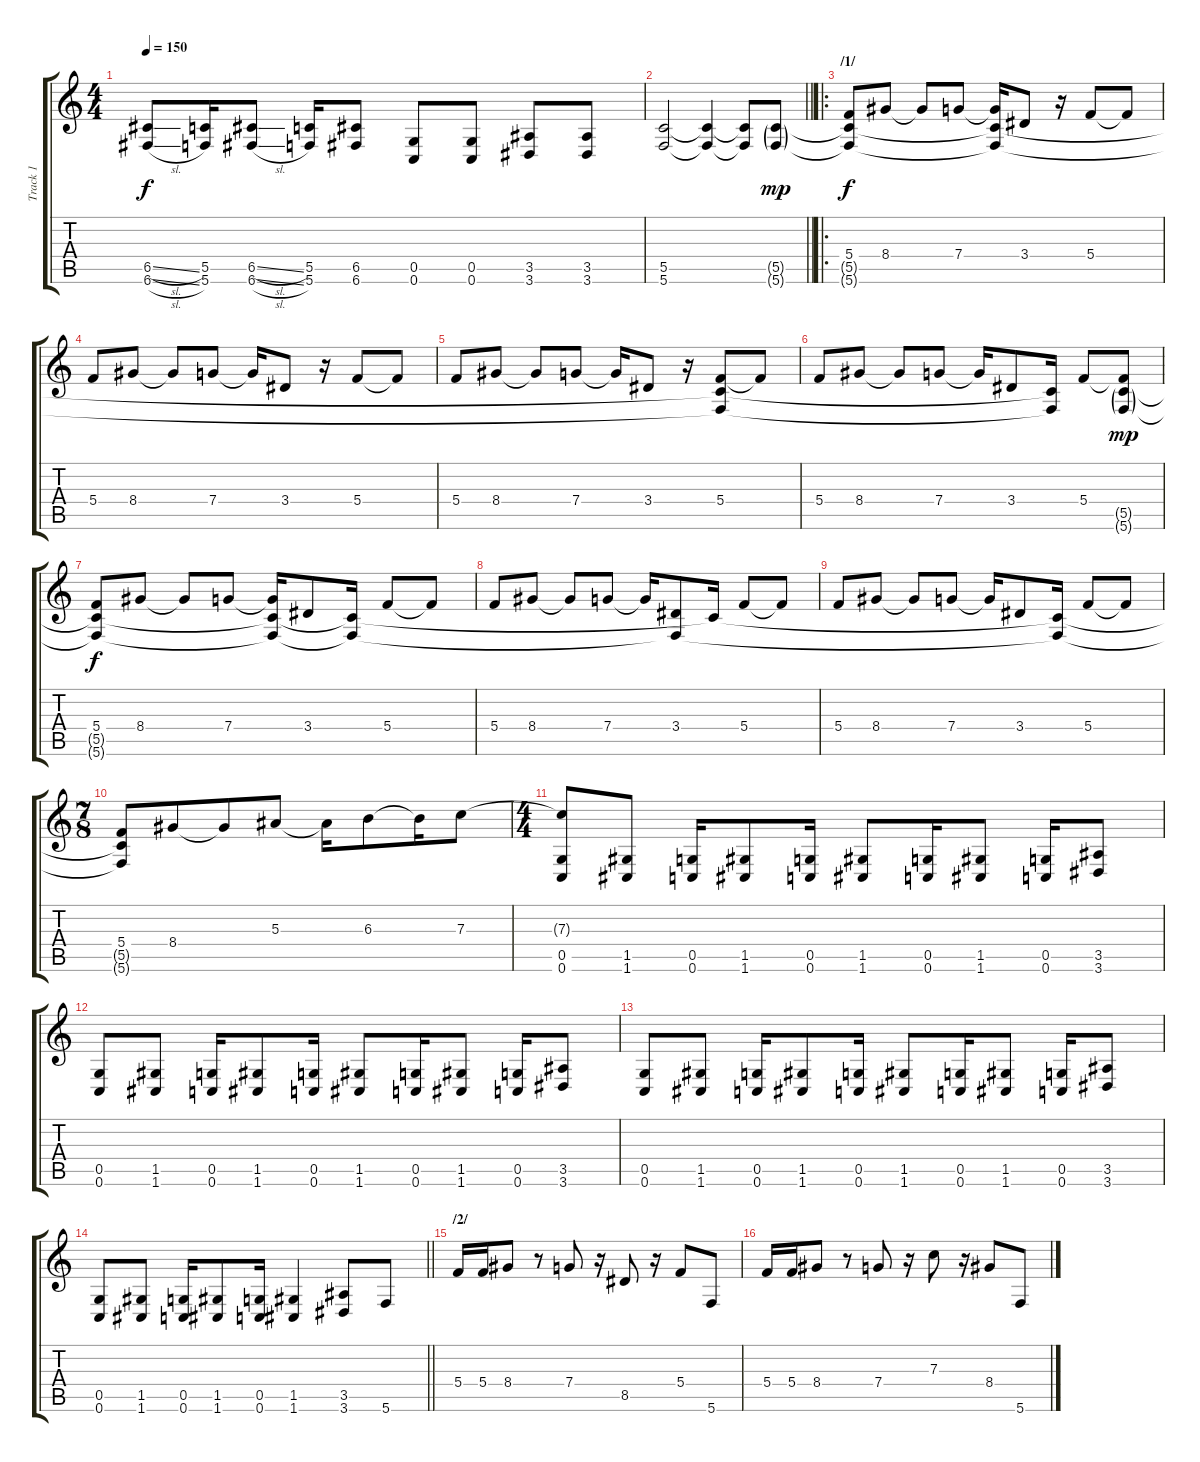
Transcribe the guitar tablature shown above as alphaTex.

\track ("Track 1" "Track 1") {instrument distortionguitar}
\staff {score tabs}
\tuning (D4 A3 F3 C3 G2 C2) {hide}
\ts (4 4)
\tempo 150
\clef g2
\ks c
(6.5{sl} 6.6{sl}).8{dy f} (5.5 5.6).16 (6.5{sl} 6.6{sl}).8 (5.5 5.6).16 (6.5 6.6).8 (0.5 0.6).8 (0.5 0.6).8 (3.5 3.6).8 (3.5 3.6).8 |
\barLineRight lightlight
(5.5 5.6).2 (5.5{t} 5.6{t}).4 (5.5{t} 5.6{t}).8 (5.5{g} 5.6{g}).8{dy mp} |
\ro
\section ("" "/1/")
(5.4 5.5{t} 5.6{t}).8{dy f} 8.4.8 8.4{t}.8 7.4.8 (7.4{t} 5.5{t} 5.6{t}).16 3.4.8 r.16 5.4.8 5.4{t}.8 |
5.4.8 8.4.8 8.4{t}.8 7.4.8 7.4{t}.16 3.4.8 r.16 5.4.8 5.4{t}.8 |
5.4.8 8.4.8 8.4{t}.8 7.4.8 7.4{t}.16 3.4.8 r.16 (5.4 5.5{t} 5.6{t}).8 5.4{t}.8 |
5.4.8 8.4.8 8.4{t}.8 7.4.8 7.4{t}.16 3.4.8 (5.5{t} 5.6{t}).16 5.4.8 (5.4{t} 5.5{g} 5.6{g}).8{dy mp} |
(5.4 5.5{t} 5.6{t}).8{dy f} 8.4.8 8.4{t}.8 7.4.8 (7.4{t} 5.5{t} 5.6{t}).16 3.4.8 (5.5{t} 5.6{t}).16 5.4.8 5.4{t}.8 |
5.4.8 8.4.8 8.4{t}.8 7.4.8 7.4{t}.16 (3.4 5.6{t}).8 5.5{t}.16 5.4.8 5.4{t}.8 |
5.4.8 8.4.8 8.4{t}.8 7.4.8 7.4{t}.16 3.4.8 (5.5{t} 5.6{t}).16 5.4.8 5.4{t}.8 |
\ts (7 8)
(5.4 5.5{t} 5.6{t}).8 8.4.8 8.4{t}.8 5.3.8 5.3{t}.16 6.3.8 6.3{t}.16 7.3.8 |
\ts (4 4)
(7.3{t} 0.5 0.6).8 (1.5 1.6).8 (0.5 0.6).16 (1.5 1.6).8 (0.5 0.6).16 (1.5 1.6).8 (0.5 0.6).16 (1.5 1.6).8 (0.5 0.6).16 (3.5 3.6).8 |
(0.5 0.6).8 (1.5 1.6).8 (0.5 0.6).16 (1.5 1.6).8 (0.5 0.6).16 (1.5 1.6).8 (0.5 0.6).16 (1.5 1.6).8 (0.5 0.6).16 (3.5 3.6).8 |
(0.5 0.6).8 (1.5 1.6).8 (0.5 0.6).16 (1.5 1.6).8 (0.5 0.6).16 (1.5 1.6).8 (0.5 0.6).16 (1.5 1.6).8 (0.5 0.6).16 (3.5 3.6).8 |
\barLineRight lightlight
(0.5 0.6).8 (1.5 1.6).8 (0.5 0.6).16 (1.5 1.6).8 (0.5 0.6).16 (1.5 1.6).4 (3.5 3.6).8 5.6.8 |
\section ("" "/2/")
5.4.16 5.4.16 8.4.8 r.8 7.4.8 r.16 8.5.8 r.16 5.4.8 5.6.8 |
5.4.16 5.4.16 8.4.8 r.8 7.4.8 r.16 7.3.8 r.16 8.4.8 5.6.8
